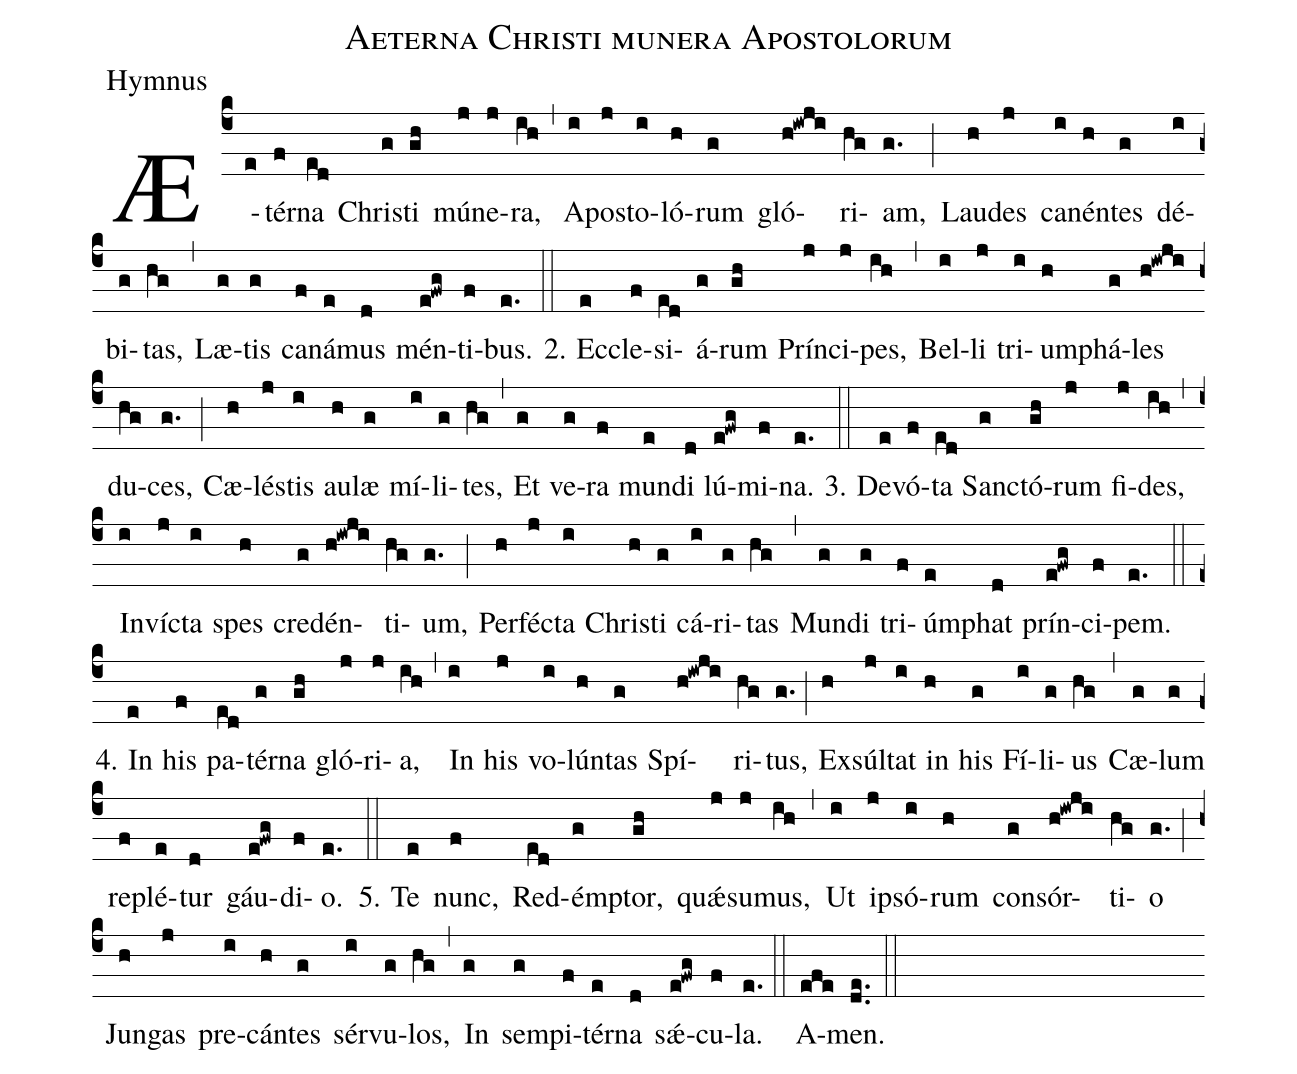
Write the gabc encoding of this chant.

name:Aeterna Christi munera Apostolorum;
office-part:Hymnus;
%%
(c4)Æ(e)tér(f)na(ed) Chris(g)ti(gh) mú(j)ne(j)ra,(ih) (,)
A(i)pos(j)to(i)ló(h)rum(g) gló(h!iwji)ri(hg)am,(g.) (;)
Lau(h)des(j) ca(i)nén(h)tes(g) dé(i)bi(g)tas,(hg) (,)
Læ(g)tis(g) ca(f)ná(e)mus(d) mén(e!fwg)ti(f)bus.(e.) (::)

2. Ec(e)cle(f)si(ed)á(g)rum(gh) Prín(j)ci(j)pes,(ih) (,)
Bel(i)li(j) tri(i)um(h)phá(g)les(h!iwji) du(hg)ces,(g.) (;)
Cæ(h)lés(j)tis(i) au(h)læ(g) mí(i)li(g)tes,(hg) (,)
Et(g) ve(g)ra(f) mun(e)di(d) lú(e!fwg)mi(f)na.(e.) (::)

3. De(e)vó(f)ta(ed) Sanc(g)tó(gh)rum(j) fi(j)des,(ih) (,)
In(i)víc(j)ta(i) spes(h) cre(g)dén(h!iwji)ti(hg)um,(g.) (;)
Per(h)féc(j)ta(i) Chris(h)ti(g) cá(i)ri(g)tas(hg) (,)
Mun(g)di(g) tri(f)úm(e)phat(d) prín(e!fwg)ci(f)pem.(e.) (::)

4. In(e) his(f) pa(ed)tér(g)na(gh) gló(j)ri(j)a,(ih) (,)
In(i) his(j) vo(i)lún(h)tas(g) Spí(h!iwji)ri(hg)tus,(g.) (;)
Ex(h)súl(j)tat(i) in(h) his(g) Fí(i)li(g)us(hg) (,)
Cæ(g)lum(g) re(f)plé(e)tur(d) gáu(e!fwg)di(f)o.(e.) (::)

5. Te(e) nunc,(f) Red(ed)émp(g)tor,(gh) quǽ(j)su(j)mus,(ih) (,)
Ut(i) ip(j)só(i)rum(h) con(g)sór(h!iwji)ti(hg)o(g.) (;)
Jun(h)gas(j) pre(i)cán(h)tes(g) sér(i)vu(g)los,(hg) (,)
In(g) sem(g)pi(f)tér(e)na(d) sǽ(e!fwg)cu(f)la.(e.) (::)
A(efe)men.(de..) (::)
